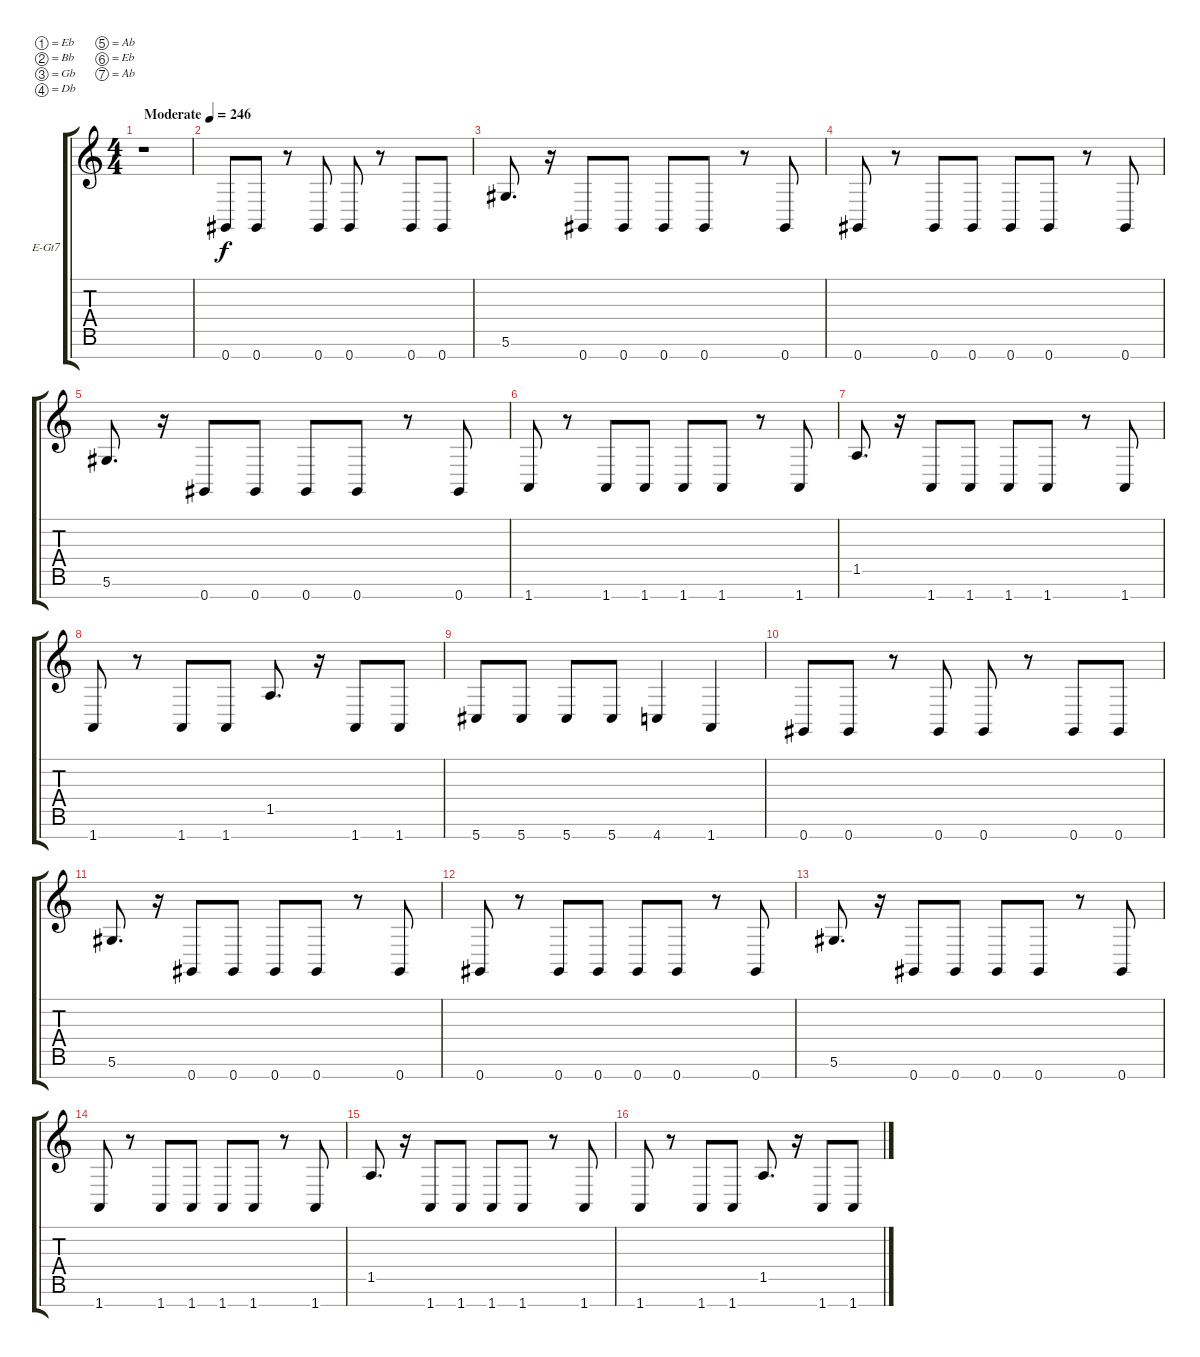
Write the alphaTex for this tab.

\bracketExtendMode groupsimilarinstruments
\firstSystemTrackNameOrientation horizontal
\otherSystemsTrackNameOrientation horizontal
\track ("Keys (MIDI)" "E-Gt7") {solo instrument distortionguitar}
\staff {score tabs}
\tuning (Eb4 Bb3 Gb3 Db3 Ab2 Eb2 Ab1)
\ts (4 4)
\beaming (8 2 2 2 2)
\tempo (246 "Moderate")
\clef g2
\ks c
r.1{dy f instrument distortionguitar} |
0.7.8 0.7.8 r.8 0.7.8 0.7.8 r.8 0.7.8 0.7.8 |
5.6.8{d} r.16 0.7.8 0.7.8 0.7.8 0.7.8 r.8 0.7.8 |
0.7.8 r.8 0.7.8 0.7.8 0.7.8 0.7.8 r.8 0.7.8 |
5.6.8{d} r.16 0.7.8 0.7.8 0.7.8 0.7.8 r.8 0.7.8 |
1.7.8 r.8 1.7.8 1.7.8 1.7.8 1.7.8 r.8 1.7.8 |
1.5.8{d} r.16 1.7.8 1.7.8 1.7.8 1.7.8 r.8 1.7.8 |
1.7.8 r.8 1.7.8 1.7.8 1.5.8{d} r.16 1.7.8 1.7.8 |
5.7.8 5.7.8 5.7.8 5.7.8 4.7.4 1.7.4 |
0.7.8 0.7.8 r.8 0.7.8 0.7.8 r.8 0.7.8 0.7.8 |
5.6.8{d} r.16 0.7.8 0.7.8 0.7.8 0.7.8 r.8 0.7.8 |
0.7.8 r.8 0.7.8 0.7.8 0.7.8 0.7.8 r.8 0.7.8 |
5.6.8{d} r.16 0.7.8 0.7.8 0.7.8 0.7.8 r.8 0.7.8 |
1.7.8 r.8 1.7.8 1.7.8 1.7.8 1.7.8 r.8 1.7.8 |
1.5.8{d} r.16 1.7.8 1.7.8 1.7.8 1.7.8 r.8 1.7.8 |
1.7.8 r.8 1.7.8 1.7.8 1.5.8{d} r.16 1.7.8 1.7.8
